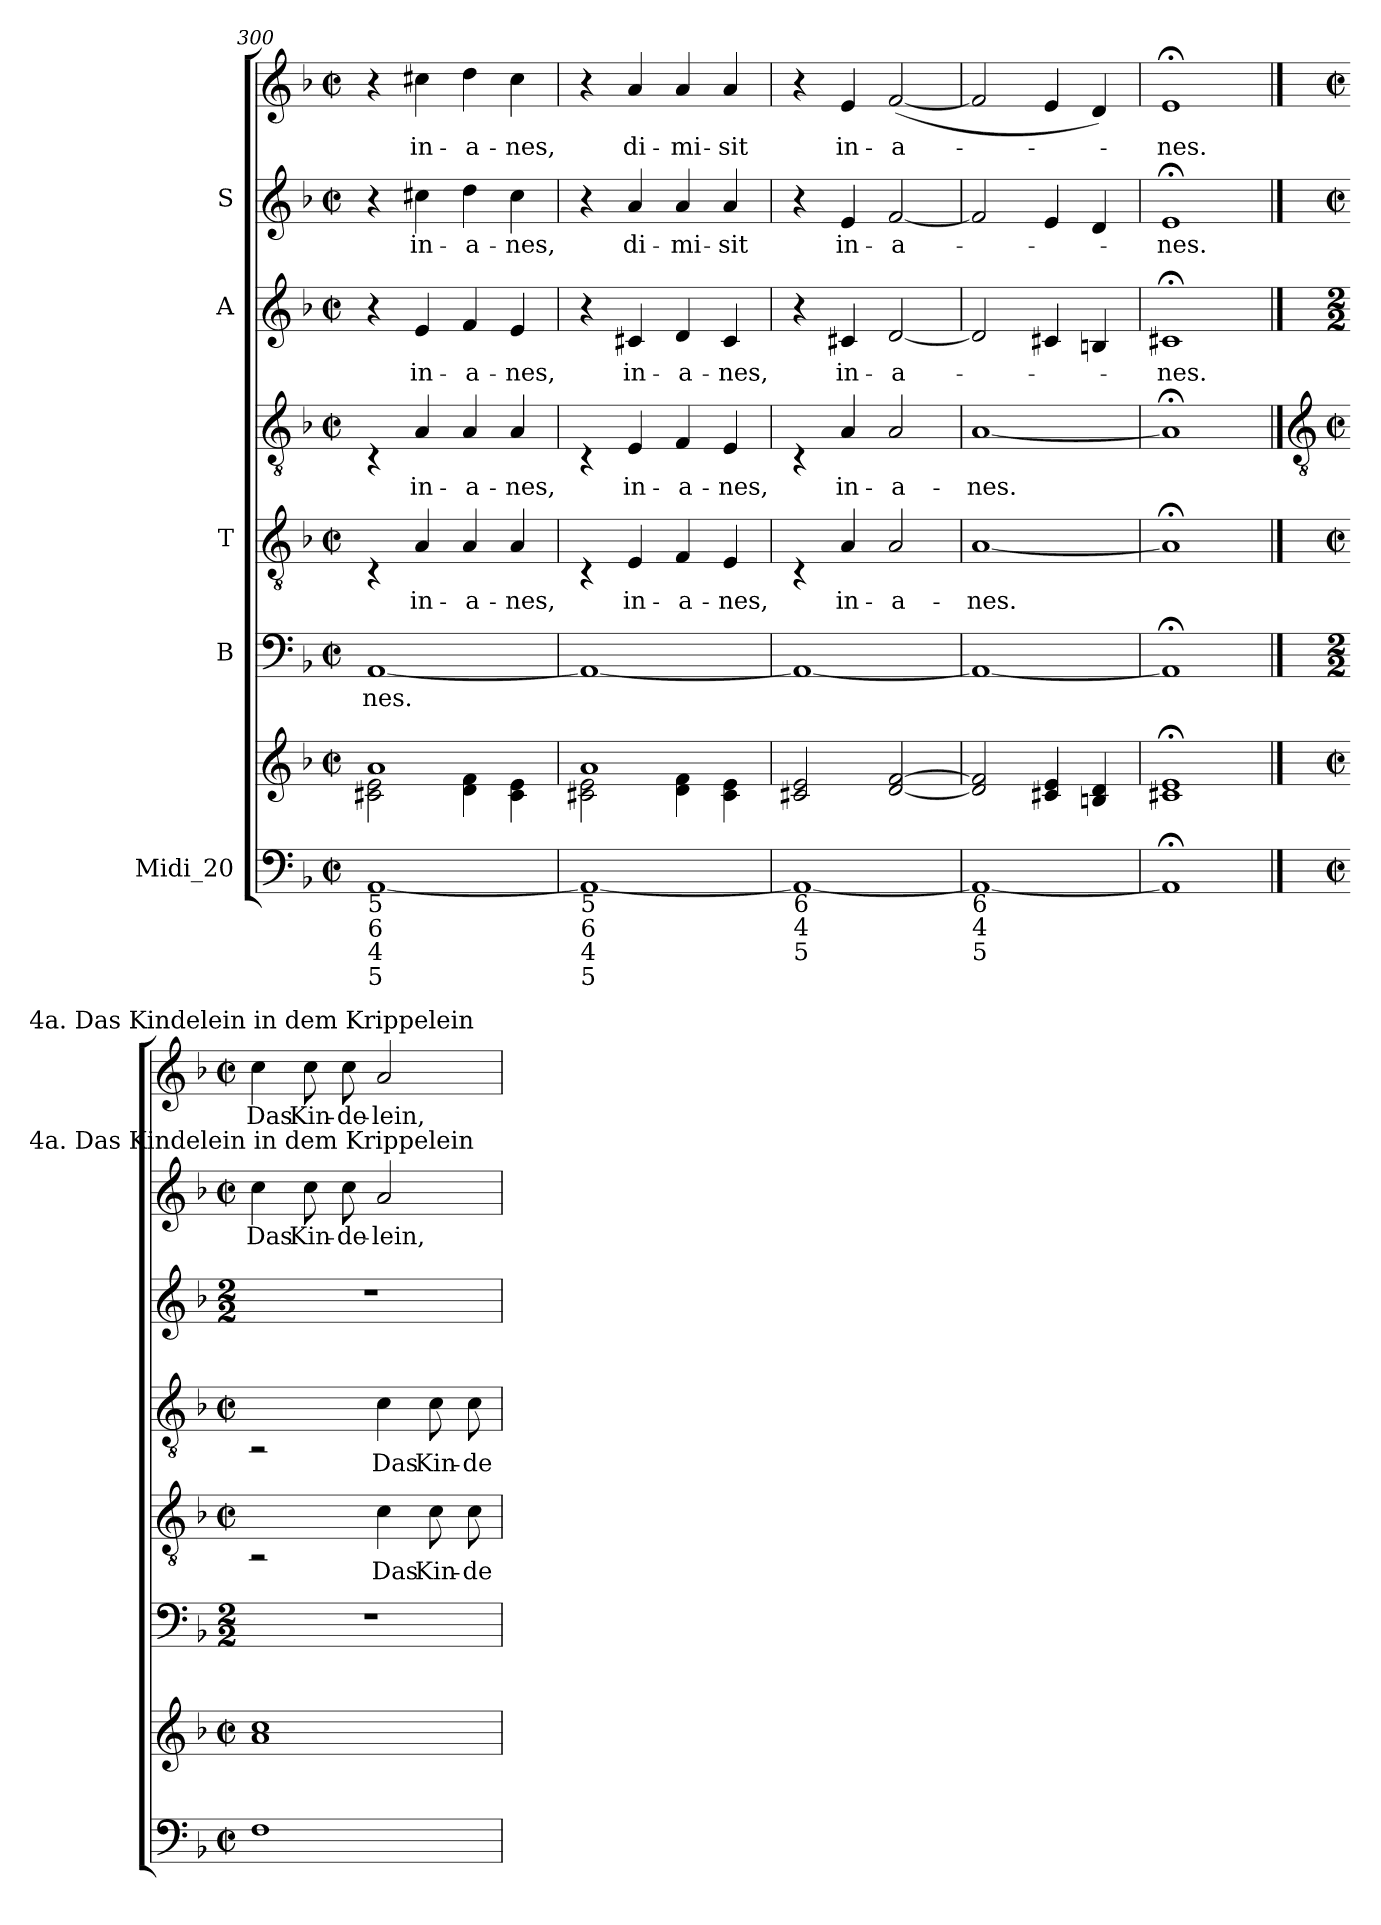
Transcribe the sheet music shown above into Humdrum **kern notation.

**kern	**kern	**kern	**text	**kern	**text	**kern	**text	**kern	**text	**kern	**text	**kern	**text
*part5	*part5	*part4	*part4	*part3	*part3	*part3	*part3	*part2	*part2	*part1	*part1	*part1	*part1
*staff8	*staff7	*staff6	*staff6	*staff5	*staff5	*staff4	*staff4	*staff3	*staff3	*staff2	*staff2	*staff1	*staff1
*I"Midi_20	*	*I"B	*	*I"T	*	*	*	*I"A	*	*I"S	*	*	*
*clefF4	*clefG2	*clefF4	*	*clefGv2	*	*clefGv2	*	*clefG2	*	*clefG2	*	*clefG2	*
*k[b-]	*k[b-]	*k[b-]	*	*k[b-]	*	*k[b-]	*	*k[b-]	*	*k[b-]	*	*k[b-]	*
*F:	*F:	*F:	*	*F:	*	*F:	*	*F:	*	*F:	*	*F:	*
*M2/2	*M2/2	*M2/2	*	*M2/2	*	*M2/2	*	*M2/2	*	*M2/2	*	*M2/2	*
*met(c|)	*met(c|)	*met(c|)	*	*met(c|)	*	*met(c|)	*	*met(c|)	*	*met(c|)	*	*met(c|)	*
=300	=300	=300	=300	=300	=300	=300	=300	=300	=300	=300	=300	=300	=300
*	*^	*	*	*	*	*	*	*	*	*	*	*	*
!LO:TX:b:t=5	!	!	!	!	!	!	!	!	!	!	!	!	!	!
!LO:TX:b:t=6\n4	!	!	!	!	!	!	!	!	!	!	!	!	!	!
!LO:TX:b:t=5	!	!	!	!	!	!	!	!	!	!	!	!	!	!
!	!	!	!	!LO:LY:b	!	!	!	!	!	!	!	!	!	!
[1AA	1a	2c#X\ 2e\	[1AA	-nes.	4rBB	.	4rBB	.	4r	.	4r	.	4r	.
!	!	!	!	!	!	!LO:LY:b	!	!LO:LY:b	!	!LO:LY:b	!	!LO:LY:b	!	!LO:LY:b
.	.	.	.	.	4A	in-	4A	in-	4e	in-	4cc#X	in-	4cc#X	in-
!	!	!	!	!	!	!LO:LY:b	!	!LO:LY:b	!	!LO:LY:b	!	!LO:LY:b	!	!LO:LY:b
.	.	4d\ 4f\	.	.	4A	-a-	4A	-a-	4f	-a-	4dd	-a-	4dd	-a-
!	!	!	!	!	!	!LO:LY:b	!	!LO:LY:b	!	!LO:LY:b	!	!LO:LY:b	!	!LO:LY:b
.	.	4c#\ 4e\	.	.	4A	-nes,	4A	-nes,	4e	-nes,	4cc#	-nes,	4cc#	-nes,
=301	=301	=301	=301	=301	=301	=301	=301	=301	=301	=301	=301	=301	=301	=301
!LO:TX:b:t=5	!	!	!	!	!	!	!	!	!	!	!	!	!	!
!LO:TX:b:t=6\n4	!	!	!	!	!	!	!	!	!	!	!	!	!	!
!LO:TX:b:t=5	!	!	!	!	!	!	!	!	!	!	!	!	!	!
1AA_	1a	2c#X\ 2e\	1AA_	.	4rBB	.	4rBB	.	4r	.	4r	.	4r	.
!	!	!	!	!	!	!LO:LY:b	!	!LO:LY:b	!	!LO:LY:b	!	!LO:LY:b	!	!LO:LY:b
.	.	.	.	.	4E	in-	4E	in-	4c#X	in-	4a	di-	4a	di-
!	!	!	!	!	!	!LO:LY:b	!	!LO:LY:b	!	!LO:LY:b	!	!LO:LY:b	!	!LO:LY:b
.	.	4d\ 4f\	.	.	4F	-a-	4F	-a-	4d	-a-	4a	-mi-	4a	-mi-
!	!	!	!	!	!	!LO:LY:b	!	!LO:LY:b	!	!LO:LY:b	!	!LO:LY:b	!	!LO:LY:b
.	.	4c#\ 4e\	.	.	4E	-nes,	4E	-nes,	4c#	-nes,	4a	-sit	4a	-sit
=302	=302	=302	=302	=302	=302	=302	=302	=302	=302	=302	=302	=302	=302	=302
!LO:TX:b:t=6\n4	!	!	!	!	!	!	!	!	!	!	!	!	!	!
!LO:TX:b:t=5	!	!	!	!	!	!	!	!	!	!	!	!	!	!
1AA_	2c#X 2e	2ryy	1AA_	.	4rBB	.	4rBB	.	4r	.	4r	.	4r	.
!	!	!	!	!	!	!LO:LY:b	!	!LO:LY:b	!	!LO:LY:b	!	!LO:LY:b	!	!LO:LY:b
.	.	.	.	.	4A	in-	4A	in-	4c#X	in-	4e	in-	4e	in-
!	!	!	!	!	!	!LO:LY:b	!	!LO:LY:b	!	!LO:LY:b	!	!LO:LY:b	!	!LO:LY:b
.	[2d [2f	2ryy	.	.	2A	-a-	2A	-a-	[2d/	-a-	[2f/	-a-	(<[2f/	-a-
=303	=303	=303	=303	=303	=303	=303	=303	=303	=303	=303	=303	=303	=303	=303
!LO:TX:b:t=6\n4	!	!	!	!	!	!	!	!	!	!	!	!	!	!
!LO:TX:b:t=5	!	!	!	!	!	!	!	!	!	!	!	!	!	!
!	!	!	!	!	!	!LO:LY:b	!	!LO:LY:b	!	!	!	!	!	!
1AA_	2d] 2f]	2ryy	1AA_	.	[1A	-nes.	[1A	-nes.	2d/]	.	2f/]	.	2f/]	.
.	4c#X 4e	2ryy	.	.	.	.	.	.	4c#X	.	4e	.	4e	.
.	4Bn 4d	.	.	.	.	.	.	.	4Bn	.	4d	.	4d)	.
=304	=304	=304	=304	=304	=304	=304	=304	=304	=304	=304	=304	=304	=304	=304
!	!	!	!	!	!	!	!	!	!	!LO:LY:b	!	!LO:LY:b	!	!LO:LY:b
1AA;]	1e;<	1c#X\	1AA;<]	.	1A;<]	.	1A;<]	.	1c#X;<	nes.	1e;<	nes.	1e;<	nes.
!!LO:LB:g=z
==305	==305	==305	==305	==305	==305	==305	==305	==305	==305	==305	==305	==305	==305	==305
*	*	*	*	*	*	*	*clefGv2	*	*	*	*	*	*	*
*M2/2	*M2/2	*	*M2/2	*	*M2/2	*	*M2/2	*	*M2/2	*	*M2/2	*	*M2/2	*
*met(c|)	*met(c|)	*	*	*	*met(c|)	*	*met(c|)	*	*	*	*met(c|)	*	*met(c|)	*
!	!	!	!	!	!	!	!	!	!	!	!	!	!LO:TX:a:cj:t=4a. Das Kindelein in dem Krippelein	!
!	!	!	!	!	!	!	!	!	!	!	!LO:TX:a:cj:t=4a. Das Kindelein in dem Krippelein	!	!	!
!	!	!	!	!	!	!	!	!	!	!	!	!LO:LY:b	!	!LO:LY:b
1F	1a 1cc	1ryy	1r	.	2rBB	.	2rBB	.	1r	.	4cc	Das	4cc	Das
!	!	!	!	!	!	!	!	!	!	!	!	!LO:LY:b	!	!LO:LY:b
.	.	.	.	.	.	.	.	.	.	.	8cc	Kin-	8cc	Kin-
!	!	!	!	!	!	!	!	!	!	!	!	!LO:LY:b	!	!LO:LY:b
.	.	.	.	.	.	.	.	.	.	.	8cc	-de-	8cc	-de-
!	!	!	!	!	!	!LO:LY:b	!	!LO:LY:b	!	!	!	!LO:LY:b	!	!LO:LY:b
.	.	.	.	.	4c	Das	4c	Das	.	.	2a	-lein,	2a	-lein,
!	!	!	!	!	!	!LO:LY:b	!	!LO:LY:b	!	!	!	!	!	!
.	.	.	.	.	8c	Kin-	8c	Kin-	.	.	.	.	.	.
!	!	!	!	!	!	!LO:LY:b	!	!LO:LY:b	!	!	!	!	!	!
.	.	.	.	.	8c	-de-	8c	-de-	.	.	.	.	.	.
*	*v	*v	*	*	*	*	*	*	*	*	*	*	*	*
=	=	=	=	=	=	=	=	=	=	=	=	=	=
*-	*-	*-	*-	*-	*-	*-	*-	*-	*-	*-	*-	*-	*-
